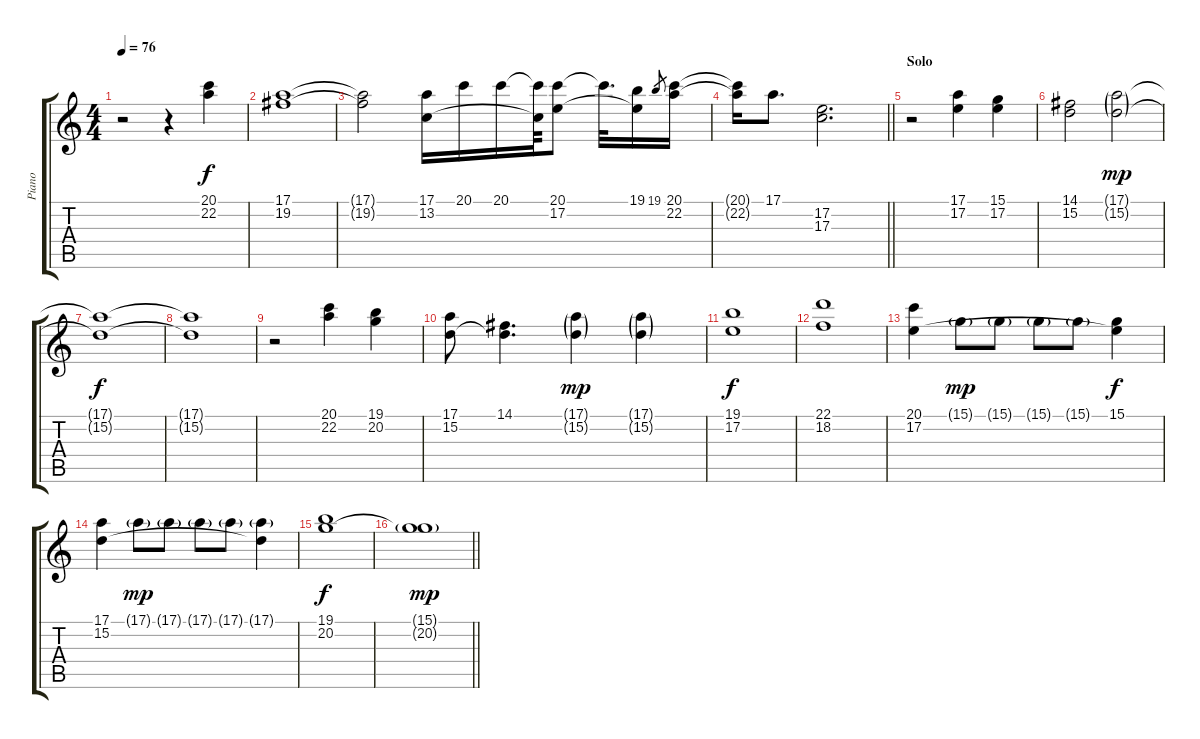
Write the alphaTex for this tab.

\track ("Piano" "Piano") {instrument electricgrandpiano}
\staff {score tabs}
\tuning (E4 B3 G3 D3 A2 E2) {hide}
\ts (4 4)
\tempo 76
\clef g2
\ks aminor
r.2{dy f} r.4 (20.1 22.2).4 |
(17.1 19.2).1 |
(17.1{t} 19.2{t}).2 (17.1 13.2).16 20.1.16 20.1.16 (20.1{t} 13.2{t}).64 (20.1 17.2).8 20.1{t}.32{d} (19.1 17.2{t}).16 19.1.8{gr} (20.1 22.2).16 |
\barLineRight lightlight
(20.1{t} 22.2{t}).16 17.1.8{d} (17.2 17.3).2{d} |
\section ("" "Solo")
r.2 (17.1 17.2).4 (15.1 17.2).4 |
(14.1 15.2).2 (17.1{g} 15.2{g}).2{dy mp} |
(17.1{t} 15.2{t}).1{dy f} |
(17.1{t} 15.2{t}).1 |
r.2 (20.1 22.2).4 (19.1 20.2).4 |
(17.1 15.2).8 (14.1 15.2{t}).4{d} (17.1{g} 15.2{g}).4{dy mp} (17.1{g} 15.2{g}).4 |
(19.1 17.2).1{dy f} |
(22.1 18.2).1 |
(20.1 17.2).4 15.1{g}.8{dy mp} 15.1{g}.8 15.1{g}.8 15.1{g}.8 (15.1 17.2{t}).4{dy f} |
(17.1 15.2).4 17.1{g}.8{dy mp} 17.1{g}.8 17.1{g}.8 17.1{g}.8 (17.1{g} 15.2{t}).4 |
(19.1 20.2).1{dy f} |
\barLineRight lightlight
(15.1{g} 20.2{t}).1{dy mp}
